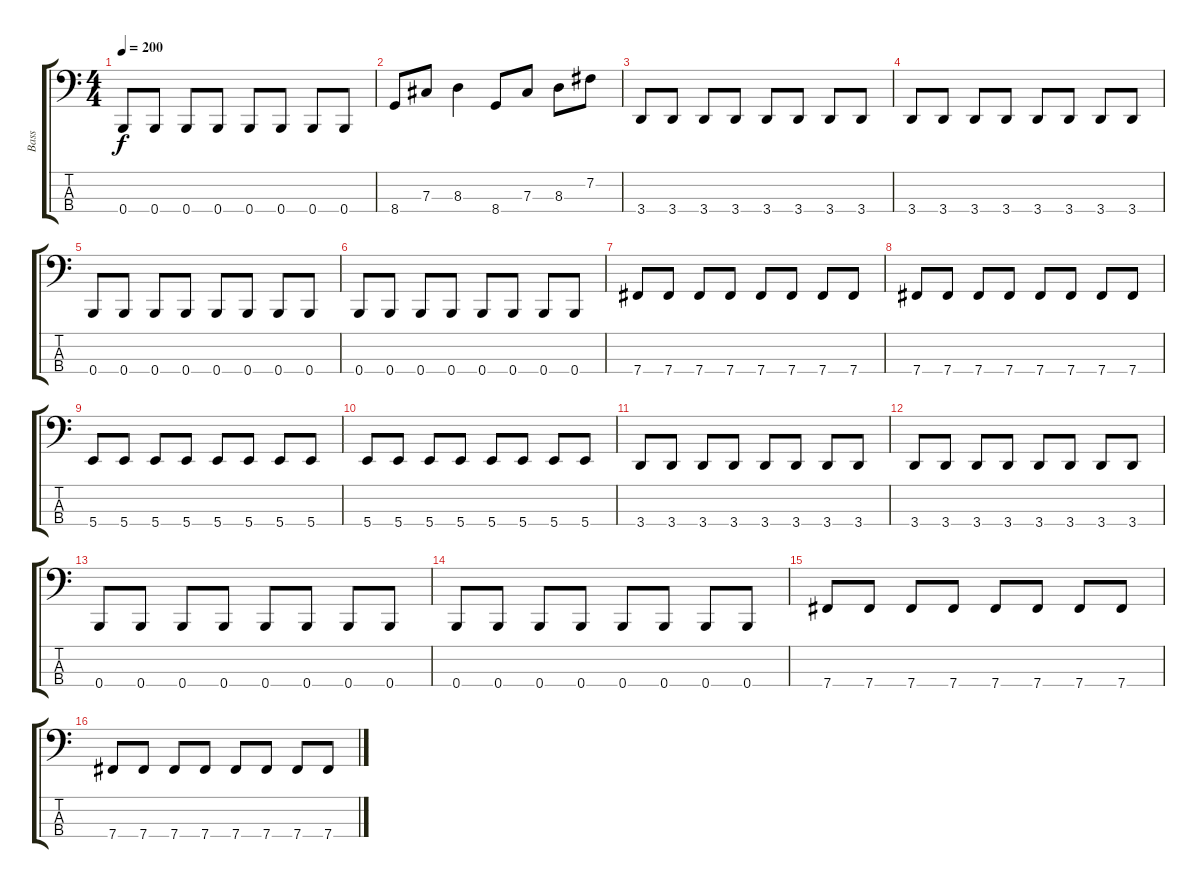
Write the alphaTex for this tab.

\track ("Bass" "Bass") {instrument electricbasspick}
\staff {score tabs}
\tuning (E2 B1 Gb1 B0) {hide}
\ts (4 4)
\tempo 200
\clef f4
\ks c
0.4.8{dy f} 0.4.8 0.4.8 0.4.8 0.4.8 0.4.8 0.4.8 0.4.8 |
8.4.8 7.3.8 8.3.4 8.4.8 7.3.8 8.3.8 7.2.8 |
3.4.8 3.4.8 3.4.8 3.4.8 3.4.8 3.4.8 3.4.8 3.4.8 |
3.4.8 3.4.8 3.4.8 3.4.8 3.4.8 3.4.8 3.4.8 3.4.8 |
0.4.8 0.4.8 0.4.8 0.4.8 0.4.8 0.4.8 0.4.8 0.4.8 |
0.4.8 0.4.8 0.4.8 0.4.8 0.4.8 0.4.8 0.4.8 0.4.8 |
7.4.8 7.4.8 7.4.8 7.4.8 7.4.8 7.4.8 7.4.8 7.4.8 |
7.4.8 7.4.8 7.4.8 7.4.8 7.4.8 7.4.8 7.4.8 7.4.8 |
5.4.8 5.4.8 5.4.8 5.4.8 5.4.8 5.4.8 5.4.8 5.4.8 |
5.4.8 5.4.8 5.4.8 5.4.8 5.4.8 5.4.8 5.4.8 5.4.8 |
3.4.8 3.4.8 3.4.8 3.4.8 3.4.8 3.4.8 3.4.8 3.4.8 |
3.4.8 3.4.8 3.4.8 3.4.8 3.4.8 3.4.8 3.4.8 3.4.8 |
0.4.8 0.4.8 0.4.8 0.4.8 0.4.8 0.4.8 0.4.8 0.4.8 |
0.4.8 0.4.8 0.4.8 0.4.8 0.4.8 0.4.8 0.4.8 0.4.8 |
7.4.8 7.4.8 7.4.8 7.4.8 7.4.8 7.4.8 7.4.8 7.4.8 |
7.4.8 7.4.8 7.4.8 7.4.8 7.4.8 7.4.8 7.4.8 7.4.8
